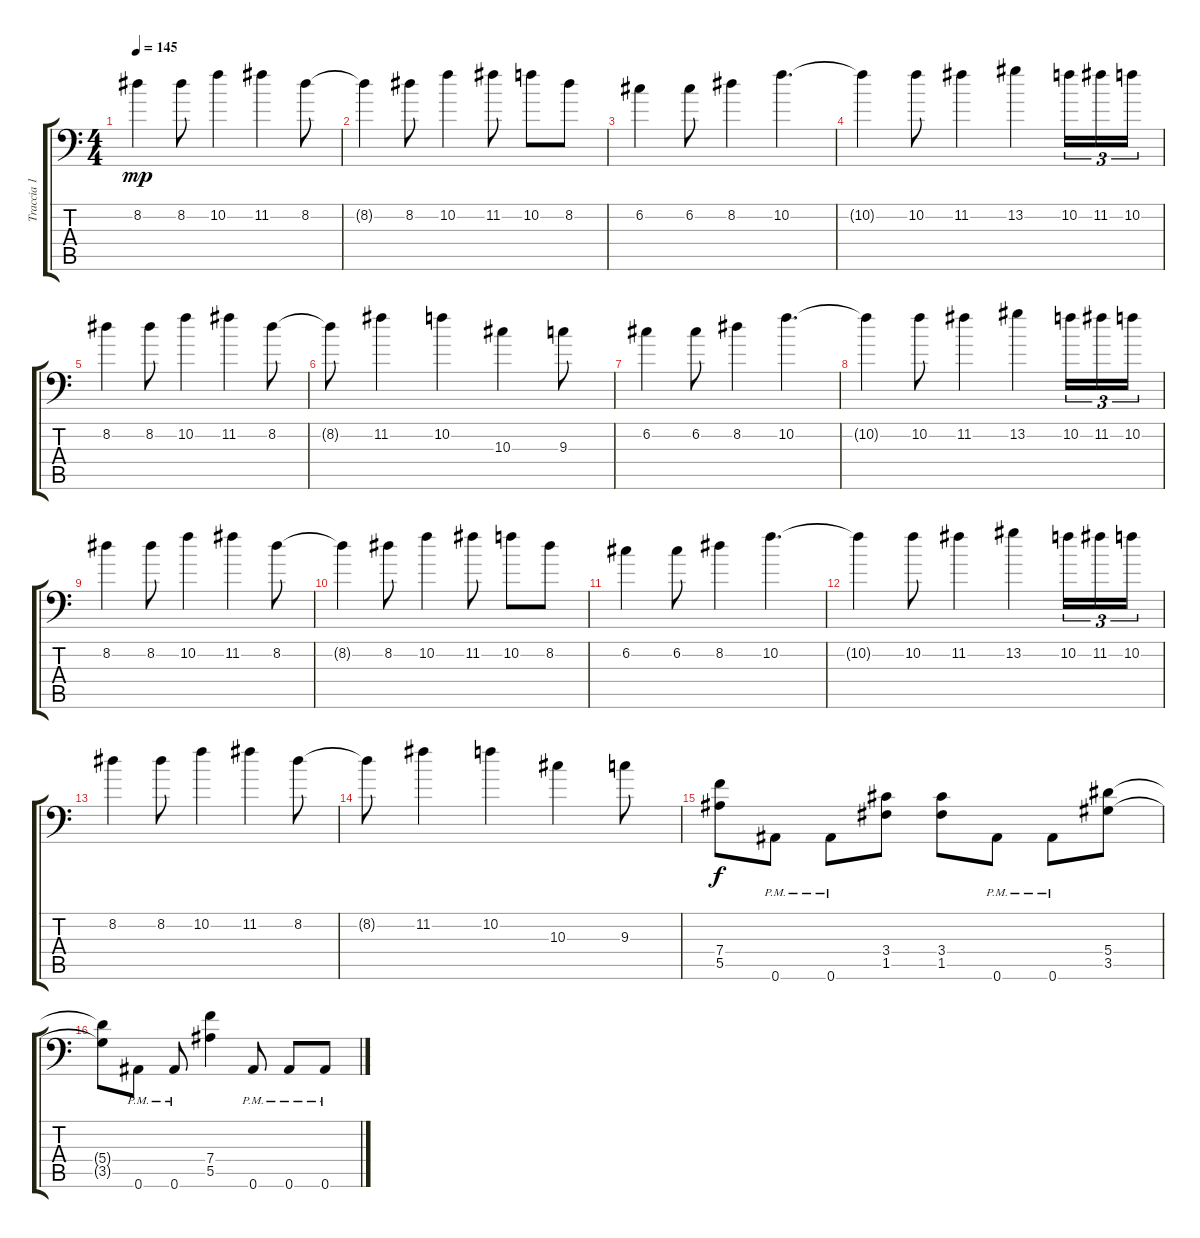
\track ("Traccia 1" "Traccia 1") {instrument distortionguitar}
\staff {score tabs}
\tuning (C4 G3 Eb3 Bb2 F2 Bb1) {hide}
\ts (4 4)
\tempo 145
\clef f4
\ks c
8.2.4{dy mp} 8.2.8 10.2.4 11.2.4 8.2.8 |
8.2{t}.4 8.2.8 10.2.4 11.2.8 10.2.8 8.2.8 |
6.2.4 6.2.8 8.2.4 10.2.4{d} |
10.2{t}.4 10.2.8 11.2.4 13.2.4 10.2.16{tu (3 2)} 11.2.16{tu (3 2)} 10.2.16{tu (3 2)} |
8.2.4 8.2.8 10.2.4 11.2.4 8.2.8 |
8.2{t}.8 11.2.4 10.2.4 10.3.4 9.3.8 |
6.2.4 6.2.8 8.2.4 10.2.4{d} |
10.2{t}.4 10.2.8 11.2.4 13.2.4 10.2.16{tu (3 2)} 11.2.16{tu (3 2)} 10.2.16{tu (3 2)} |
8.2.4 8.2.8 10.2.4 11.2.4 8.2.8 |
8.2{t}.4 8.2.8 10.2.4 11.2.8 10.2.8 8.2.8 |
6.2.4 6.2.8 8.2.4 10.2.4{d} |
10.2{t}.4 10.2.8 11.2.4 13.2.4 10.2.16{tu (3 2)} 11.2.16{tu (3 2)} 10.2.16{tu (3 2)} |
8.2.4 8.2.8 10.2.4 11.2.4 8.2.8 |
8.2{t}.8 11.2.4 10.2.4 10.3.4 9.3.8 |
(7.4 5.5).8{dy f} 0.6{pm}.8 0.6{pm}.8 (3.4 1.5).8 (3.4 1.5).8 0.6{pm}.8 0.6{pm}.8 (5.4 3.5).8 |
(5.4{t} 3.5{t}).8 0.6{pm}.8 0.6{pm}.8 (7.4 5.5).4 0.6{pm}.8 0.6{pm}.8 0.6{pm}.8
